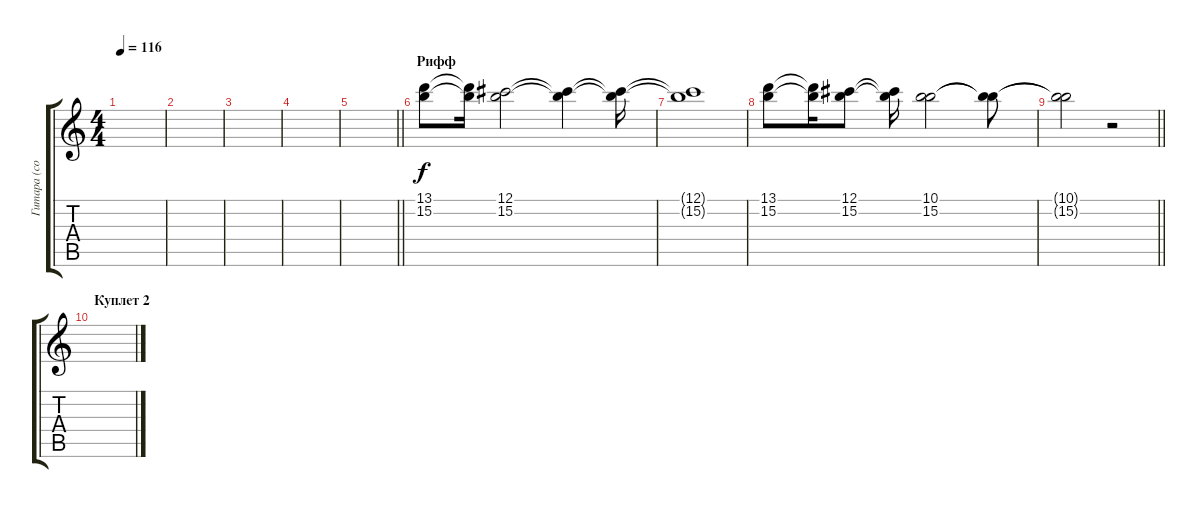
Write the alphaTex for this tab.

\track ("Гитара (соло)" "Гитара (со") {instrument overdrivenguitar}
\staff {score tabs}
\tuning (Db4 Ab3 E3 B2 Gb2 B1) {hide}
\ts (4 4)
\tempo 116
\clef g2
\ks c
|
|
|
|
\barLineRight lightlight
|
\section ("" "Рифф")
(13.1 15.2).8 (13.1{t} 15.2{t}).16 (12.1 15.2).2 (12.1{t} 15.2{t}).4 (12.1{t} 15.2{t}).16 |
(12.1{t} 15.2{t}).1 |
(13.1 15.2).8 (13.1{t} 15.2{t}).16 (12.1 15.2).8 (12.1{t} 15.2{t}).16 (10.1 15.2).2 (10.1{t} 15.2{t}).8 |
\barLineRight lightlight
(10.1{t} 15.2{t}).2 r.2 |
\section ("" "Куплет 2")
